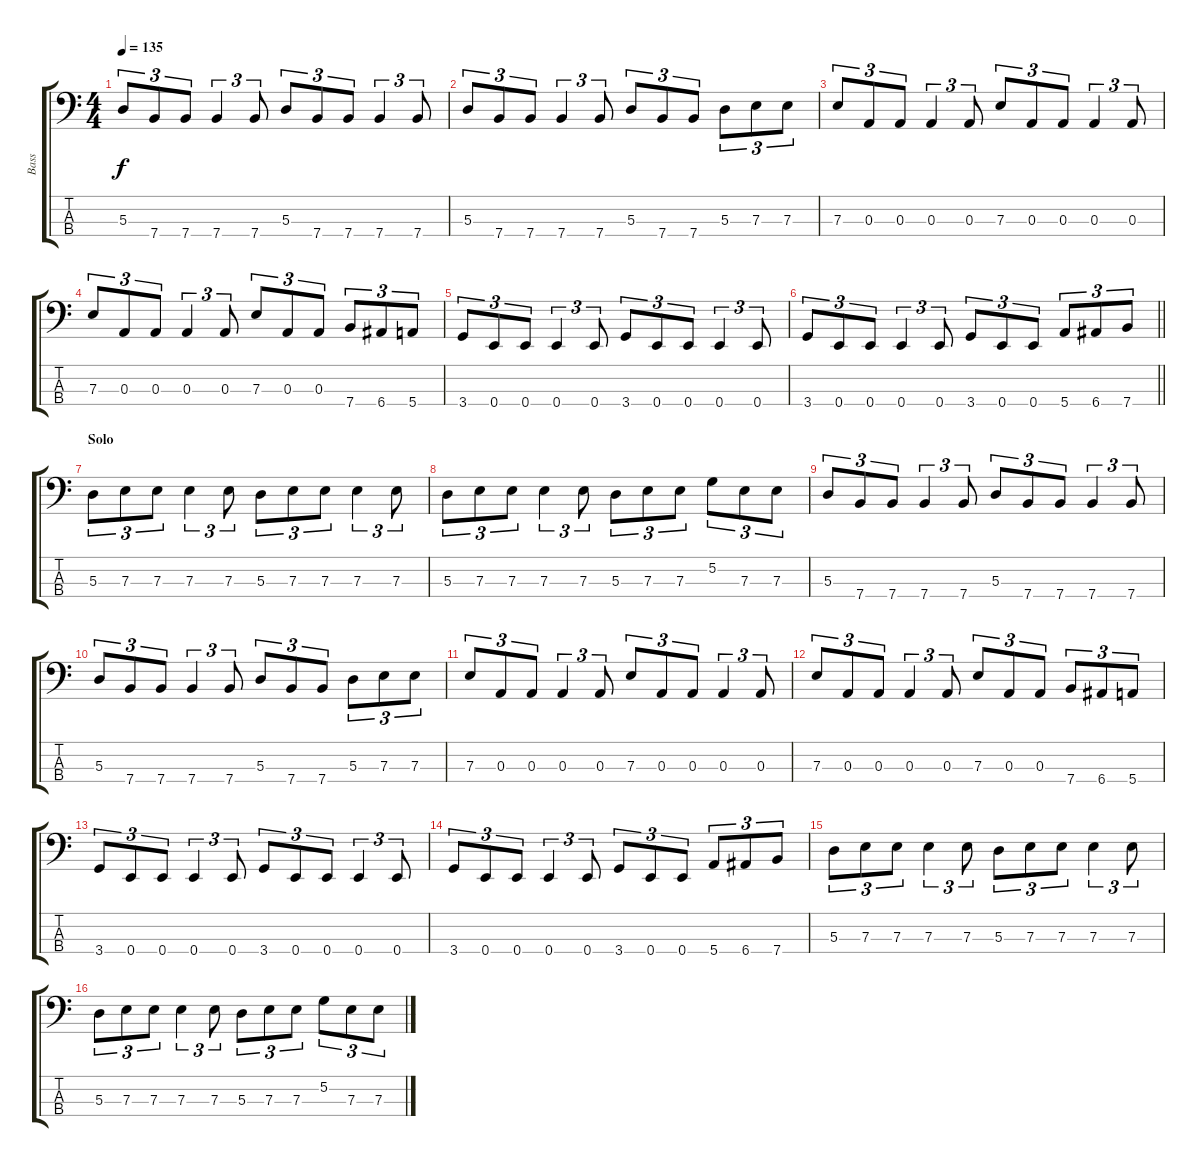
\track ("Bass" "Bass") {instrument electricbasspick}
\staff {score tabs}
\tuning (G2 D2 A1 E1) {hide}
\ts (4 4)
\tempo 135
\clef f4
\ks c
5.3.8{tu (3 2) dy f} 7.4.8{tu (3 2)} 7.4.8{tu (3 2)} 7.4.4{tu (3 2)} 7.4.8{tu (3 2)} 5.3.8{tu (3 2)} 7.4.8{tu (3 2)} 7.4.8{tu (3 2)} 7.4.4{tu (3 2)} 7.4.8{tu (3 2)} |
5.3.8{tu (3 2)} 7.4.8{tu (3 2)} 7.4.8{tu (3 2)} 7.4.4{tu (3 2)} 7.4.8{tu (3 2)} 5.3.8{tu (3 2)} 7.4.8{tu (3 2)} 7.4.8{tu (3 2)} 5.3.8{tu (3 2)} 7.3.8{tu (3 2)} 7.3.8{tu (3 2)} |
7.3.8{tu (3 2)} 0.3.8{tu (3 2)} 0.3.8{tu (3 2)} 0.3.4{tu (3 2)} 0.3.8{tu (3 2)} 7.3.8{tu (3 2)} 0.3.8{tu (3 2)} 0.3.8{tu (3 2)} 0.3.4{tu (3 2)} 0.3.8{tu (3 2)} |
7.3.8{tu (3 2)} 0.3.8{tu (3 2)} 0.3.8{tu (3 2)} 0.3.4{tu (3 2)} 0.3.8{tu (3 2)} 7.3.8{tu (3 2)} 0.3.8{tu (3 2)} 0.3.8{tu (3 2)} 7.4.8{tu (3 2)} 6.4.8{tu (3 2)} 5.4.8{tu (3 2)} |
3.4.8{tu (3 2)} 0.4.8{tu (3 2)} 0.4.8{tu (3 2)} 0.4.4{tu (3 2)} 0.4.8{tu (3 2)} 3.4.8{tu (3 2)} 0.4.8{tu (3 2)} 0.4.8{tu (3 2)} 0.4.4{tu (3 2)} 0.4.8{tu (3 2)} |
\barLineRight lightlight
3.4.8{tu (3 2)} 0.4.8{tu (3 2)} 0.4.8{tu (3 2)} 0.4.4{tu (3 2)} 0.4.8{tu (3 2)} 3.4.8{tu (3 2)} 0.4.8{tu (3 2)} 0.4.8{tu (3 2)} 5.4.8{tu (3 2)} 6.4.8{tu (3 2)} 7.4.8{tu (3 2)} |
\section ("" "Solo")
5.3.8{tu (3 2) volume 16} 7.3.8{tu (3 2)} 7.3.8{tu (3 2)} 7.3.4{tu (3 2)} 7.3.8{tu (3 2)} 5.3.8{tu (3 2)} 7.3.8{tu (3 2)} 7.3.8{tu (3 2)} 7.3.4{tu (3 2)} 7.3.8{tu (3 2)} |
5.3.8{tu (3 2)} 7.3.8{tu (3 2)} 7.3.8{tu (3 2)} 7.3.4{tu (3 2)} 7.3.8{tu (3 2)} 5.3.8{tu (3 2)} 7.3.8{tu (3 2)} 7.3.8{tu (3 2)} 5.2.8{tu (3 2)} 7.3.8{tu (3 2)} 7.3.8{tu (3 2)} |
5.3.8{tu (3 2)} 7.4.8{tu (3 2)} 7.4.8{tu (3 2)} 7.4.4{tu (3 2)} 7.4.8{tu (3 2)} 5.3.8{tu (3 2)} 7.4.8{tu (3 2)} 7.4.8{tu (3 2)} 7.4.4{tu (3 2)} 7.4.8{tu (3 2)} |
5.3.8{tu (3 2)} 7.4.8{tu (3 2)} 7.4.8{tu (3 2)} 7.4.4{tu (3 2)} 7.4.8{tu (3 2)} 5.3.8{tu (3 2)} 7.4.8{tu (3 2)} 7.4.8{tu (3 2)} 5.3.8{tu (3 2)} 7.3.8{tu (3 2)} 7.3.8{tu (3 2)} |
7.3.8{tu (3 2)} 0.3.8{tu (3 2)} 0.3.8{tu (3 2)} 0.3.4{tu (3 2)} 0.3.8{tu (3 2)} 7.3.8{tu (3 2)} 0.3.8{tu (3 2)} 0.3.8{tu (3 2)} 0.3.4{tu (3 2)} 0.3.8{tu (3 2)} |
7.3.8{tu (3 2)} 0.3.8{tu (3 2)} 0.3.8{tu (3 2)} 0.3.4{tu (3 2)} 0.3.8{tu (3 2)} 7.3.8{tu (3 2)} 0.3.8{tu (3 2)} 0.3.8{tu (3 2)} 7.4.8{tu (3 2)} 6.4.8{tu (3 2)} 5.4.8{tu (3 2)} |
3.4.8{tu (3 2)} 0.4.8{tu (3 2)} 0.4.8{tu (3 2)} 0.4.4{tu (3 2)} 0.4.8{tu (3 2)} 3.4.8{tu (3 2)} 0.4.8{tu (3 2)} 0.4.8{tu (3 2)} 0.4.4{tu (3 2)} 0.4.8{tu (3 2)} |
3.4.8{tu (3 2)} 0.4.8{tu (3 2)} 0.4.8{tu (3 2)} 0.4.4{tu (3 2)} 0.4.8{tu (3 2)} 3.4.8{tu (3 2)} 0.4.8{tu (3 2)} 0.4.8{tu (3 2)} 5.4.8{tu (3 2)} 6.4.8{tu (3 2)} 7.4.8{tu (3 2)} |
5.3.8{tu (3 2)} 7.3.8{tu (3 2)} 7.3.8{tu (3 2)} 7.3.4{tu (3 2)} 7.3.8{tu (3 2)} 5.3.8{tu (3 2)} 7.3.8{tu (3 2)} 7.3.8{tu (3 2)} 7.3.4{tu (3 2)} 7.3.8{tu (3 2)} |
5.3.8{tu (3 2)} 7.3.8{tu (3 2)} 7.3.8{tu (3 2)} 7.3.4{tu (3 2)} 7.3.8{tu (3 2)} 5.3.8{tu (3 2)} 7.3.8{tu (3 2)} 7.3.8{tu (3 2)} 5.2.8{tu (3 2)} 7.3.8{tu (3 2)} 7.3.8{tu (3 2)}
